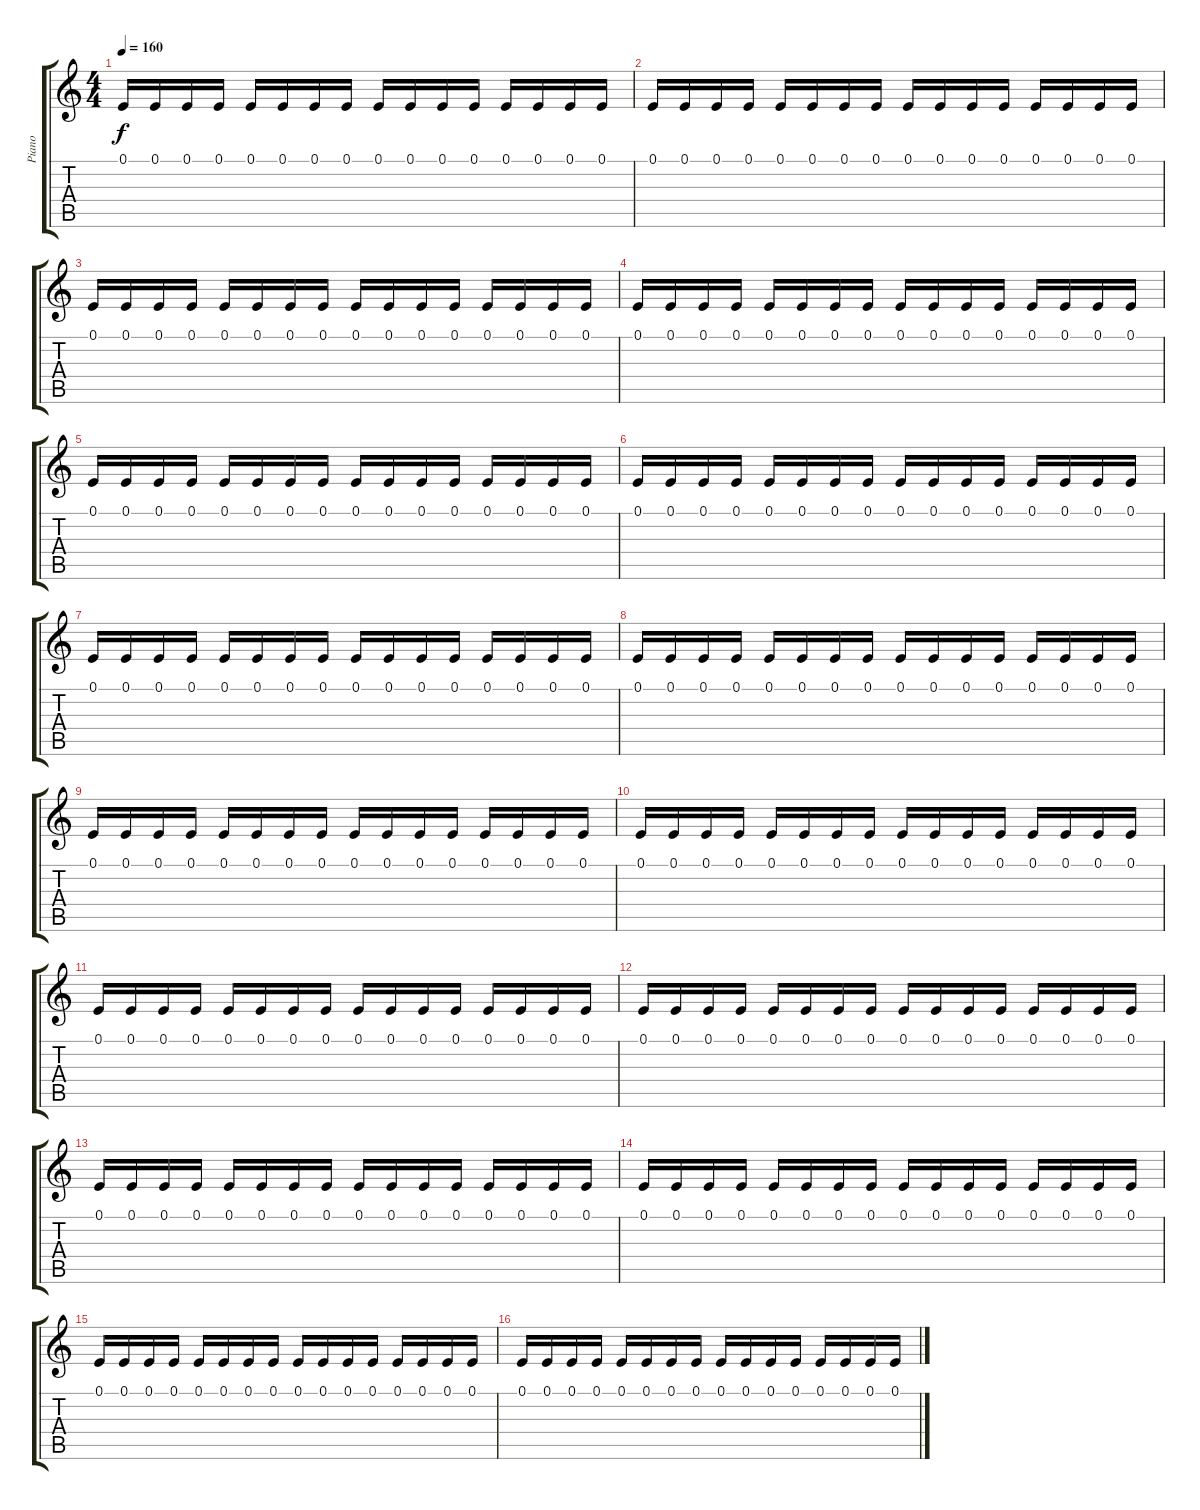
\track ("Piano" "Piano") {instrument acousticgrandpiano}
\staff {score tabs}
\tuning (E4 B3 G3 D3 A2 E2) {hide}
\ts (4 4)
\tempo 160
\clef g2
\ks c
0.1.16{dy f instrument acousticgrandpiano} 0.1.16 0.1.16 0.1.16 0.1.16 0.1.16 0.1.16 0.1.16 0.1.16 0.1.16 0.1.16 0.1.16 0.1.16 0.1.16 0.1.16 0.1.16 |
0.1.16 0.1.16 0.1.16 0.1.16 0.1.16 0.1.16 0.1.16 0.1.16 0.1.16 0.1.16 0.1.16 0.1.16 0.1.16 0.1.16 0.1.16 0.1.16 |
0.1.16 0.1.16 0.1.16 0.1.16 0.1.16 0.1.16 0.1.16 0.1.16 0.1.16 0.1.16 0.1.16 0.1.16 0.1.16 0.1.16 0.1.16 0.1.16 |
0.1.16 0.1.16 0.1.16 0.1.16 0.1.16 0.1.16 0.1.16 0.1.16 0.1.16 0.1.16 0.1.16 0.1.16 0.1.16 0.1.16 0.1.16 0.1.16 |
0.1.16 0.1.16 0.1.16 0.1.16 0.1.16 0.1.16 0.1.16 0.1.16 0.1.16 0.1.16 0.1.16 0.1.16 0.1.16 0.1.16 0.1.16 0.1.16 |
0.1.16 0.1.16 0.1.16 0.1.16 0.1.16 0.1.16 0.1.16 0.1.16 0.1.16 0.1.16 0.1.16 0.1.16 0.1.16 0.1.16 0.1.16 0.1.16 |
0.1.16 0.1.16 0.1.16 0.1.16 0.1.16 0.1.16 0.1.16 0.1.16 0.1.16 0.1.16 0.1.16 0.1.16 0.1.16 0.1.16 0.1.16 0.1.16 |
0.1.16 0.1.16 0.1.16 0.1.16 0.1.16 0.1.16 0.1.16 0.1.16 0.1.16 0.1.16 0.1.16 0.1.16 0.1.16 0.1.16 0.1.16 0.1.16 |
0.1.16 0.1.16 0.1.16 0.1.16 0.1.16 0.1.16 0.1.16 0.1.16 0.1.16 0.1.16 0.1.16 0.1.16 0.1.16 0.1.16 0.1.16 0.1.16 |
0.1.16 0.1.16 0.1.16 0.1.16 0.1.16 0.1.16 0.1.16 0.1.16 0.1.16 0.1.16 0.1.16 0.1.16 0.1.16 0.1.16 0.1.16 0.1.16 |
0.1.16 0.1.16 0.1.16 0.1.16 0.1.16 0.1.16 0.1.16 0.1.16 0.1.16 0.1.16 0.1.16 0.1.16 0.1.16 0.1.16 0.1.16 0.1.16 |
0.1.16 0.1.16 0.1.16 0.1.16 0.1.16 0.1.16 0.1.16 0.1.16 0.1.16 0.1.16 0.1.16 0.1.16 0.1.16 0.1.16 0.1.16 0.1.16 |
0.1.16 0.1.16 0.1.16 0.1.16 0.1.16 0.1.16 0.1.16 0.1.16 0.1.16 0.1.16 0.1.16 0.1.16 0.1.16 0.1.16 0.1.16 0.1.16 |
0.1.16 0.1.16 0.1.16 0.1.16 0.1.16 0.1.16 0.1.16 0.1.16 0.1.16 0.1.16 0.1.16 0.1.16 0.1.16 0.1.16 0.1.16 0.1.16 |
0.1.16 0.1.16 0.1.16 0.1.16 0.1.16 0.1.16 0.1.16 0.1.16 0.1.16 0.1.16 0.1.16 0.1.16 0.1.16 0.1.16 0.1.16 0.1.16 |
0.1.16 0.1.16 0.1.16 0.1.16 0.1.16 0.1.16 0.1.16 0.1.16 0.1.16 0.1.16 0.1.16 0.1.16 0.1.16 0.1.16 0.1.16 0.1.16
